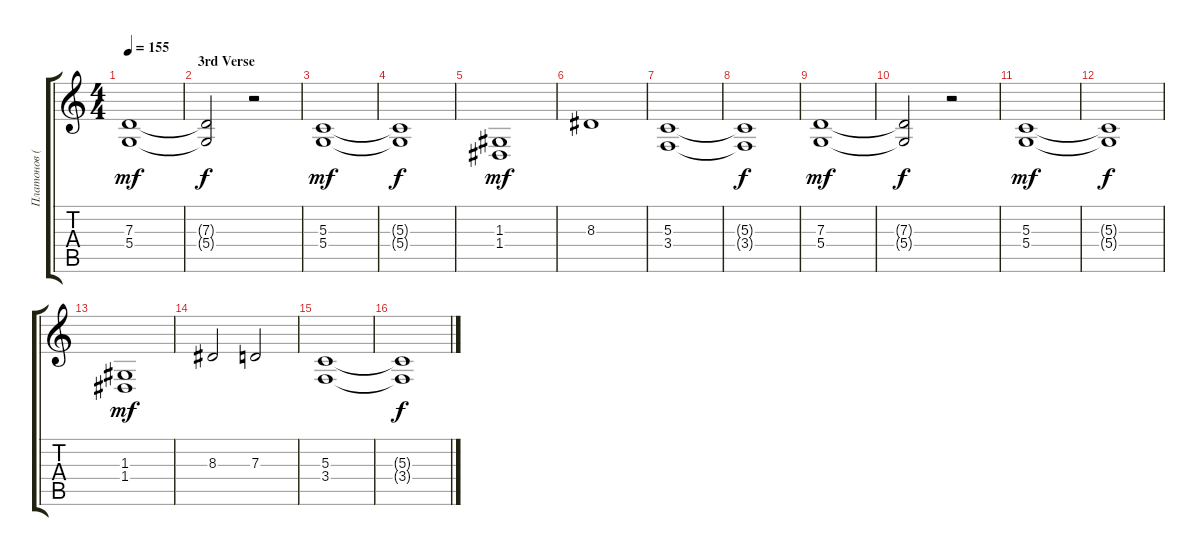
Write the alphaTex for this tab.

\track ("Платонов (Клавиш. 2)" "Платонов (") {instrument fx5brightness}
\staff {score tabs}
\tuning (E4 B3 G3 D3 A2 E2) {hide}
\ts (4 4)
\tempo 155
\clef g2
\ks c
(7.3 5.4).1{dy mf} |
\section ("" "3rd Verse")
(7.3{t} 5.4{t}).2{dy f} r.2 |
(5.3 5.4).1{dy mf} |
(5.3{t} 5.4{t}).1{dy f} |
(1.3 1.4).1{dy mf} |
8.3.1 |
(5.3 3.4).1 |
(5.3{t} 3.4{t}).1{dy f} |
(7.3 5.4).1{dy mf} |
(7.3{t} 5.4{t}).2{dy f} r.2 |
(5.3 5.4).1{dy mf} |
(5.3{t} 5.4{t}).1{dy f} |
(1.3 1.4).1{dy mf} |
8.3.2 7.3.2 |
(5.3 3.4).1 |
(5.3{t} 3.4{t}).1{dy f}
